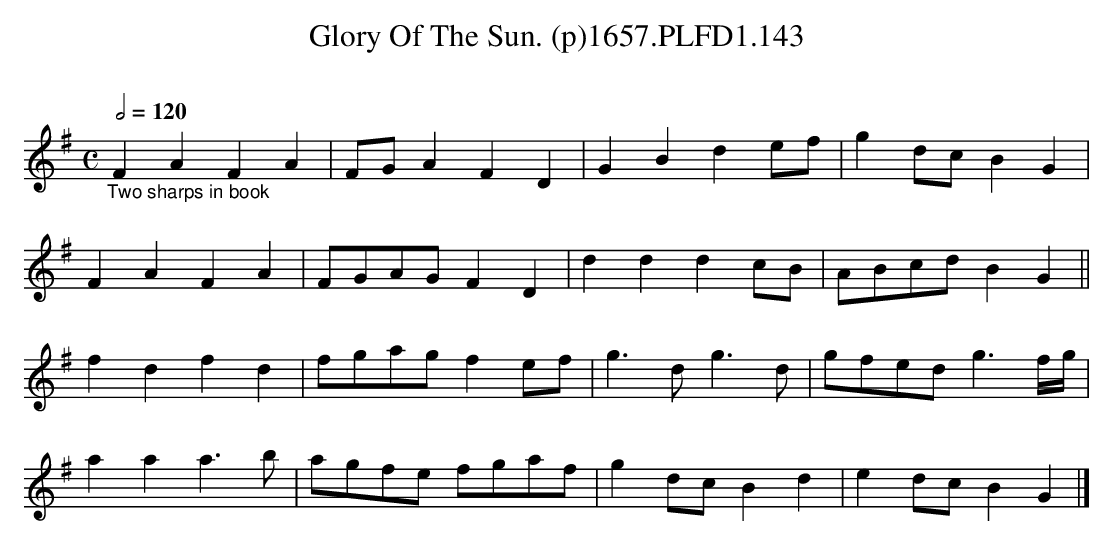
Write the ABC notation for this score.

X:1
T:Glory Of The Sun. (p)1657.PLFD1.143
M:C
L:1/4
Q:1/2=120
O:
K:G
"_Two sharps in book"FAFA|F/G/AFD|GBde/f/|gd/c/BG|
FAFA|F/G/A/G/FD|dddc/B/|A/B/c/d/BG||
fdfd|f/g/a/g/fe/f/|g>dg>d|g/f/e/d/g>f/2g/4|
aaa>b|a/g/f/e/ f/g/a/f/|gd/c/Bd|ed/c/BG|]
